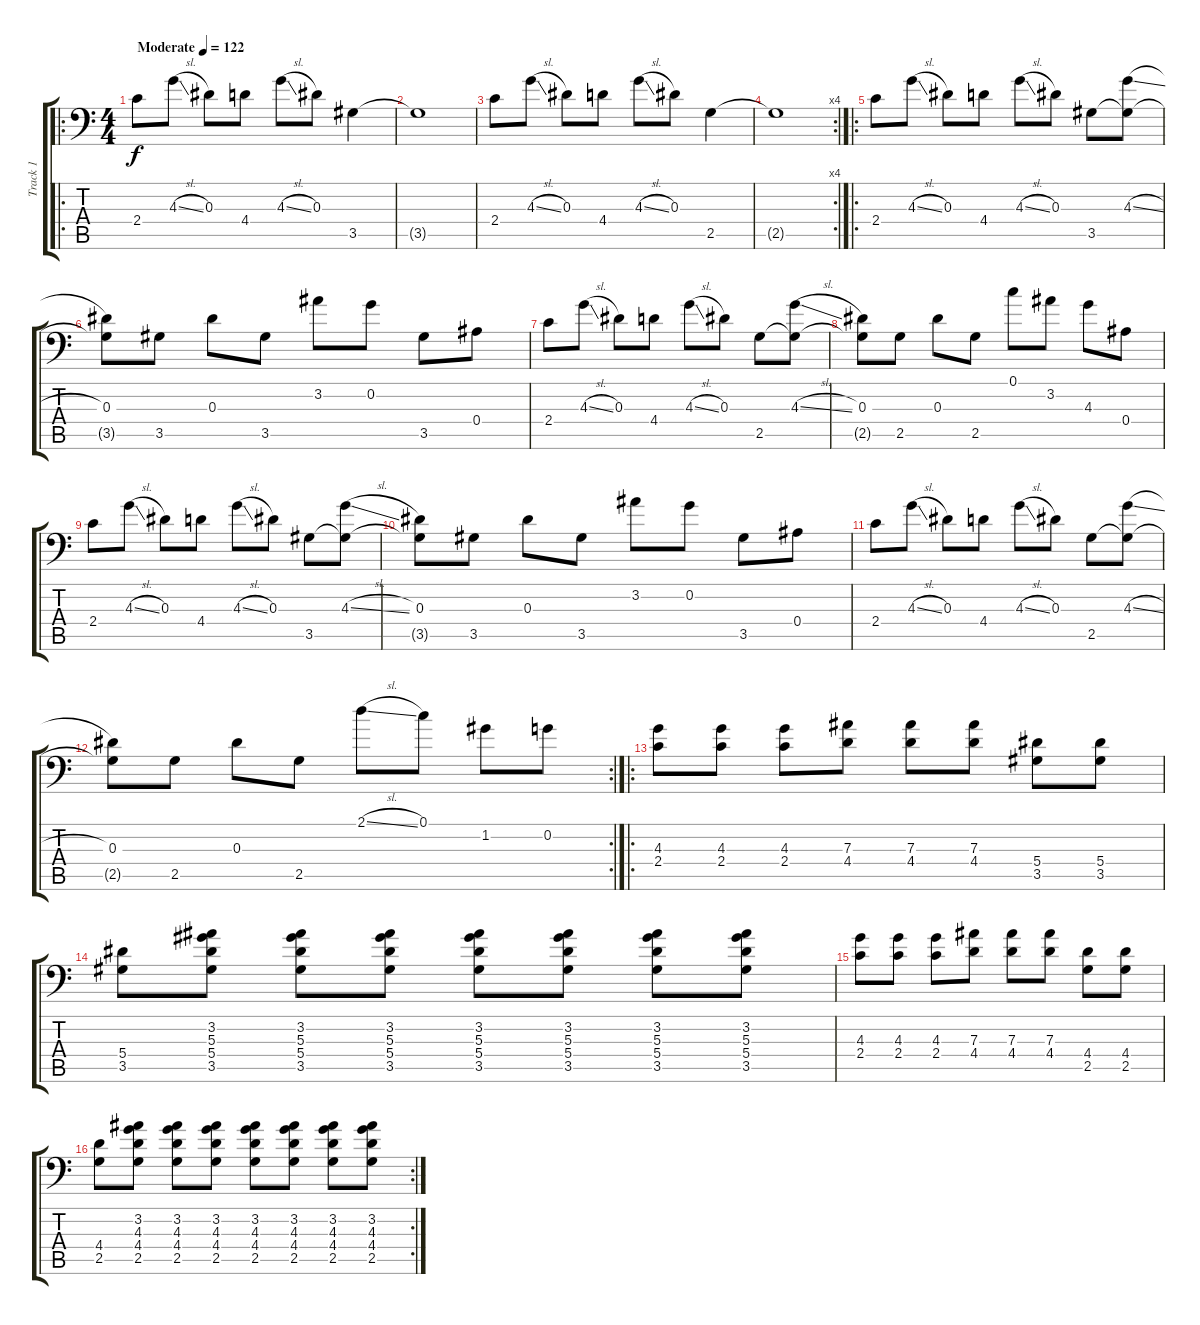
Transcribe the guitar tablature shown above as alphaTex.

\track ("Track 1" "Track 1") {instrument acousticguitarsteel}
\staff {score tabs}
\tuning (C4 G3 Eb3 Bb2 F2 Bb1) {hide}
\ro
\ts (4 4)
\tempo (122 "Moderate")
\clef f4
\ks c
2.4.8{dy f instrument acousticguitarsteel} 4.3{sl}.8 0.3.8 4.4.8 4.3{sl}.8 0.3.8 3.5.4 |
3.5{t}.1 |
2.4.8 4.3{sl}.8 0.3.8 4.4.8 4.3{sl}.8 0.3.8 2.5.4 |
\rc 4
2.5{t}.1 |
\ro
2.4.8 4.3{sl}.8 0.3.8 4.4.8 4.3{sl}.8 0.3.8 3.5.8 (4.3{sl} 3.5{t}).8 |
(0.3 3.5{t}).8 3.5.8 0.3.8 3.5.8 3.2.8 0.2.8 3.5.8 0.4.8 |
2.4.8 4.3{sl}.8 0.3.8 4.4.8 4.3{sl}.8 0.3.8 2.5.8 (4.3{sl} 2.5{t}).8 |
(0.3 2.5{t}).8 2.5.8 0.3.8 2.5.8 0.1.8 3.2.8 4.3.8 0.4.8 |
2.4.8 4.3{sl}.8 0.3.8 4.4.8 4.3{sl}.8 0.3.8 3.5.8 (4.3{sl} 3.5{t}).8 |
(0.3 3.5{t}).8 3.5.8 0.3.8 3.5.8 3.2.8 0.2.8 3.5.8 0.4.8 |
2.4.8 4.3{sl}.8 0.3.8 4.4.8 4.3{sl}.8 0.3.8 2.5.8 (4.3{sl} 2.5{t}).8 |
\rc 2
(0.3 2.5{t}).8 2.5.8 0.3.8 2.5.8 2.1{sl}.8 0.1.8 1.2.8 0.2.8 |
\ro
(4.3 2.4).8{instrument distortionguitar} (4.3 2.4).8 (4.3 2.4).8 (7.3 4.4).8 (7.3 4.4).8 (7.3 4.4).8 (5.4 3.5).8 (5.4 3.5).8 |
(5.4 3.5).8 (3.2 5.3 5.4 3.5).8 (3.2 5.3 5.4 3.5).8 (3.2 5.3 5.4 3.5).8 (3.2 5.3 5.4 3.5).8 (3.2 5.3 5.4 3.5).8 (3.2 5.3 5.4 3.5).8 (3.2 5.3 5.4 3.5).8 |
(4.3 2.4).8 (4.3 2.4).8 (4.3 2.4).8 (7.3 4.4).8 (7.3 4.4).8 (7.3 4.4).8 (4.4 2.5).8 (4.4 2.5).8 |
\rc 2
(4.4 2.5).8 (3.2 4.3 4.4 2.5).8 (3.2 4.3 4.4 2.5).8 (3.2 4.3 4.4 2.5).8 (3.2 4.3 4.4 2.5).8 (3.2 4.3 4.4 2.5).8 (3.2 4.3 4.4 2.5).8 (3.2 4.3 4.4 2.5).8
